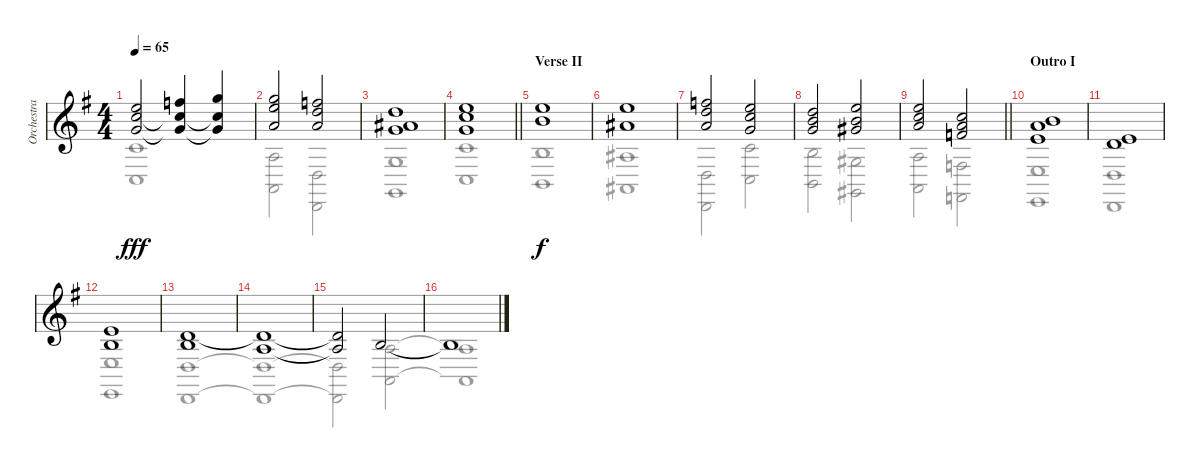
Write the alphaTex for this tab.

\track ("Orchestra" "Orchestra") {instrument brasssection}
\staff {score}
\tuning (D4 A3 F3 C3 G2 D2) {hide}
\voice
\ts (4 4)
\tempo 65
\clef g2
\ks eminor
(14.1 15.2 14.3).2{dy fff} (15.1 15.2{t} 14.3{t}).4 (17.1 15.2{t} 14.3{t}).4 |
(17.1 19.2 16.3).2 (15.1 17.2 16.3).2 |
(12.1 13.2 14.3).1 |
\barLineRight lightlight
(14.1 15.2 14.3).1 |
\section ("" "Verse II")
(14.1 14.2).1{dy f} |
(14.1 13.2).1 |
(15.1 17.2 16.3).2 (14.1 15.2 14.3).2 |
(12.1 14.2 14.3).2 (14.1 14.2 15.3).2 |
\barLineRight lightlight
(14.1 15.2 16.3).2 (10.1 12.2 12.3).2 |
\section ("" "Outro I")
(9.1 12.2 11.3).1{volume 9} |
(2.1 5.2).1 |
(2.1 2.2).1 |
(0.1 2.2).1 |
(0.1{t} 0.2).1 |
(0.1{t} 0.2{t}).2 2.2.2 |
2.2{t}.1
\voice
\clef g2
\ottava regular
\simile none
\ks eminor
(12.4 10.6).1{dy fff} |
(9.4 7.6).2 (2.4 0.6).2 |
(7.4 5.6).1 |
\barLineRight lightlight
(12.4 10.6).1 |
(11.4 9.6).1{dy f} |
(10.4 8.6).1 |
(2.4 0.6).2 (12.4 10.6).2 |
(11.4 9.6).2 (8.4 6.6).2 |
\barLineRight lightlight
(9.4 7.6).2 (5.4 3.6).2 |
(4.4 2.6).1 |
(2.4 0.6).1 |
(4.4 2.6).1 |
(2.4 0.6).1 |
(2.4{t} 0.6{t}).1 |
(2.4{t} 0.6{t}).2 (9.4 7.6).2 |
(9.4{t} 7.6{t}).1
